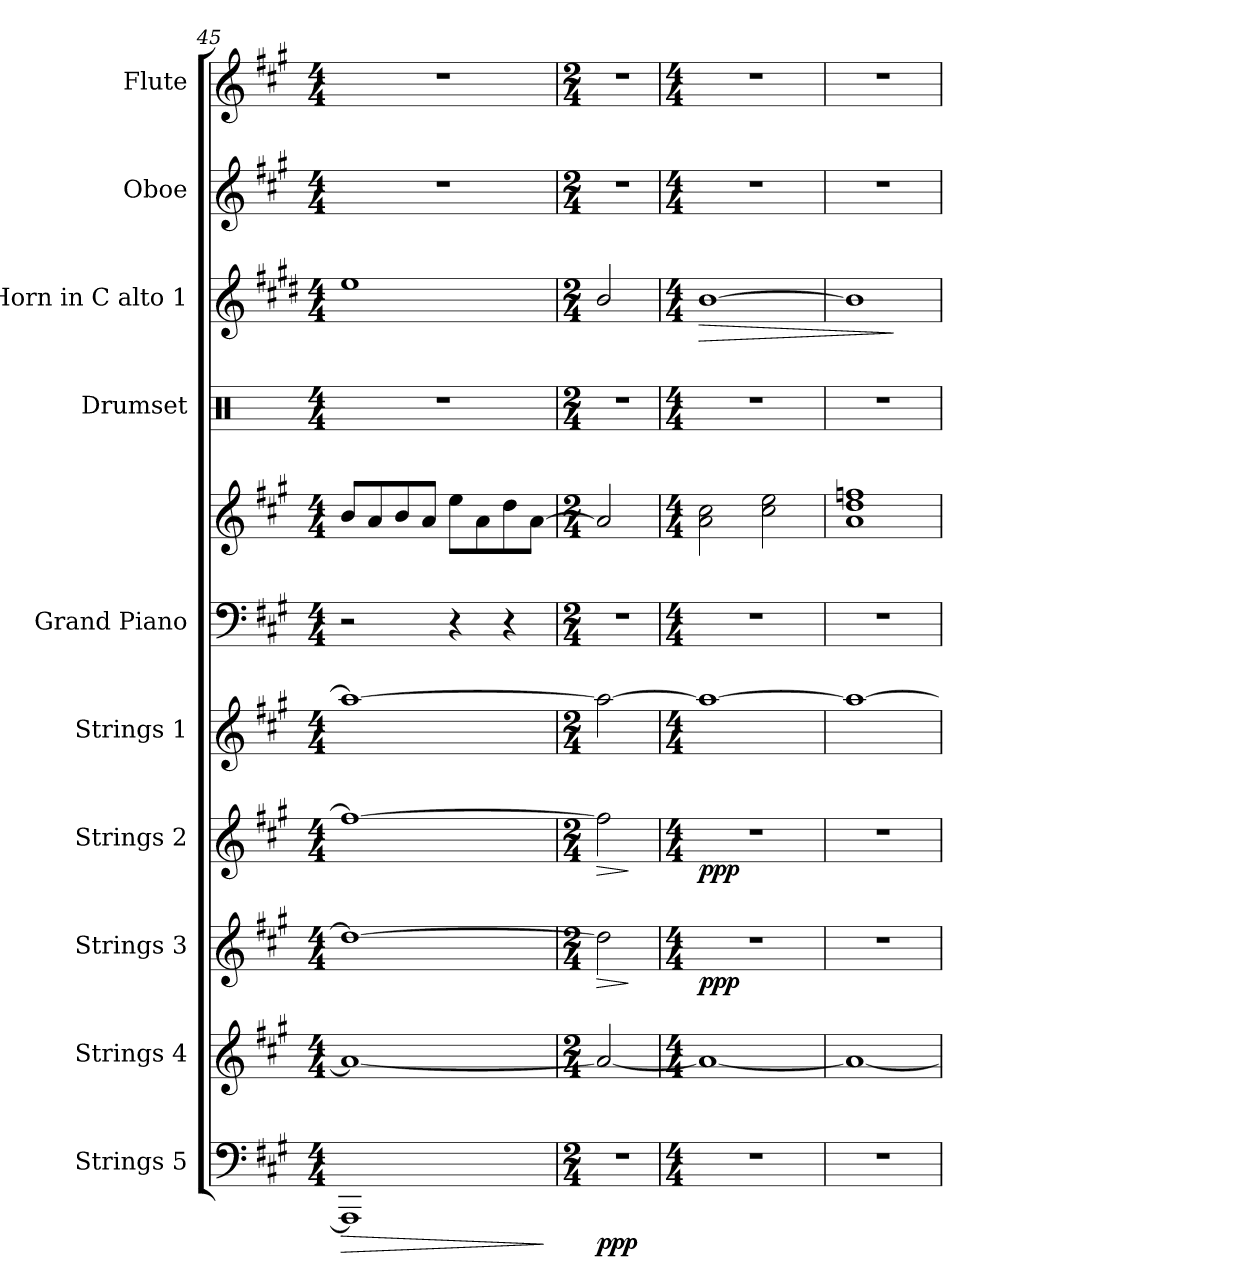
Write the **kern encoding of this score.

**kern	**dynam	**kern	**kern	**dynam	**kern	**dynam	**kern	**kern	**kern	**kern	**kern	**dynam	**kern	**kern
*part10	*part10	*part9	*part8	*part8	*part7	*part7	*part6	*part5	*part5	*part4	*part3	*part3	*part2	*part1
*staff11	*staff11	*staff10	*staff9	*staff9	*staff8	*staff8	*staff7	*staff6	*staff5	*staff4	*staff3	*staff3	*staff2	*staff1
*I"Strings 5	*	*I"Strings 4	*I"Strings 3	*	*I"Strings 2	*	*I"Strings 1	*I"Grand Piano	*	*I"Drumset	*I"Horn in C alto 1	*	*I"Oboe	*I"Flute
*I'St. 5	*	*I'St. 4	*I'St. 3	*	*I'St. 2	*	*I'St. 1	*I'Pno.	*	*I'D. Set	*	*	*I'Ob.	*I'Fl.
!!LO:PB:g=z
*clefF4	*	*clefG2	*clefG2	*	*clefG2	*	*clefG2	*clefF4	*clefG2	*clefX	*clefG2	*	*clefG2	*clefG2
*	*	*	*	*	*	*	*	*	*	*	*ITrd4c7	*	*	*
*k[f#c#g#]	*	*k[f#c#g#]	*k[f#c#g#]	*	*k[f#c#g#]	*	*k[f#c#g#]	*k[f#c#g#]	*k[f#c#g#]	*k[]	*k[f#c#g#]	*	*k[f#c#g#]	*k[f#c#g#]
*M4/4	*	*M4/4	*M4/4	*	*M4/4	*	*M4/4	*M4/4	*M4/4	*M4/4	*M4/4	*	*M4/4	*M4/4
=45	=45	=45	=45	=45	=45	=45	=45	=45	=45	=45	=45	=45	=45	=45
!	!LO:HP:b	!	!	!	!	!	!	!	!	!	!	!	!	!
*	*	*	*	*	*	*	*	*	*	*	*	*	*	*^
*	*	*	*	*	*	*	*	*	*	*	*	*	*	*	*^
1AAA]	>	1a_	1dd_	.	1ffn_	.	1aa_	2r	8b/L	1r	1a	.	1r	1r	4ryy	4.ryy
.	.	.	.	.	.	.	.	.	8a/	.	.	.	.	.	.	.
*	*	*	*	*	*	*	*	*	*	*	*	*	*	*MM60	*	*
.	.	.	.	.	.	.	.	.	8b/	.	.	.	.	.	2.ryy	.
*	*	*	*	*	*	*	*	*	*	*	*	*	*	*MM50	*	*
.	.	.	.	.	.	.	.	.	8a/J	.	.	.	.	.	.	2ryy
.	.	.	.	.	.	.	.	4r	8ee\L	.	.	.	.	.	.	.
.	.	.	.	.	.	.	.	.	8a\	.	.	.	.	.	.	.
.	.	.	.	.	.	.	.	4r	8dd\	.	.	.	.	.	.	.
.	.	.	.	.	.	.	.	.	[8a\J	.	.	.	.	.	.	8ryy
.	]	.	.	.	.	.	.	.	.	.	.	.	.	.	.	.
*	*	*	*	*	*	*	*	*	*	*	*	*	*	*v	*v	*v
=46	=46	=46	=46	=46	=46	=46	=46	=46	=46	=46	=46	=46	=46	=46
*M2/4	*	*M2/4	*M2/4	*	*M2/4	*	*M2/4	*M2/4	*M2/4	*M2/4	*M2/4	*	*M2/4	*M2/4
*	*	*	*	*	*	*	*	*	*	*	*	*	*	*^
*	*	*	*	*	*	*	*	*	*	*	*	*	*	*	*^
!	!LO:DY:b	!	!	!LO:HP:b	!	!LO:HP:b	!	!	!	!	!	!	!	!	!	!
*	*	*	*	*	*	*	*	*	*	*	*	*	*	*v	*v	*v
2r	ppp	2a/_	2dd\]	>	2ff\]	>	2aa\_	2r	2a/]	2r	2e/	.	2r	2r
.	.	.	.	]	.	]	.	.	.	.	.	.	.	.
=47	=47	=47	=47	=47	=47	=47	=47	=47	=47	=47	=47	=47	=47	=47
*M4/4	*	*M4/4	*M4/4	*	*M4/4	*	*M4/4	*M4/4	*M4/4	*M4/4	*M4/4	*	*M4/4	*M4/4
*	*	*	*	*	*	*	*	*	*	*	*	*	*	*MM70
!	!	!	!	!LO:DY:b	!	!LO:DY:b	!	!	!	!	!	!LO:HP:b	!	!
1r	.	1a_	1r	ppp	1r	ppp	1aa_	1r	2a\ 2cc#\	1r	[1e	>	1r	1r
.	.	.	.	.	.	.	.	.	2cc#\ 2ee\	.	.	.	.	.
=48	=48	=48	=48	=48	=48	=48	=48	=48	=48	=48	=48	=48	=48	=48
1r	.	1a_	1r	.	1r	.	1aa_	1r	1a 1dd 1ffn	1r	1e]	.	1r	1r
.	.	.	.	.	.	.	.	.	.	.	.	]	.	.
=	=	=	=	=	=	=	=	=	=	=	=	=	=	=
*-	*-	*-	*-	*-	*-	*-	*-	*-	*-	*-	*-	*-	*-	*-
